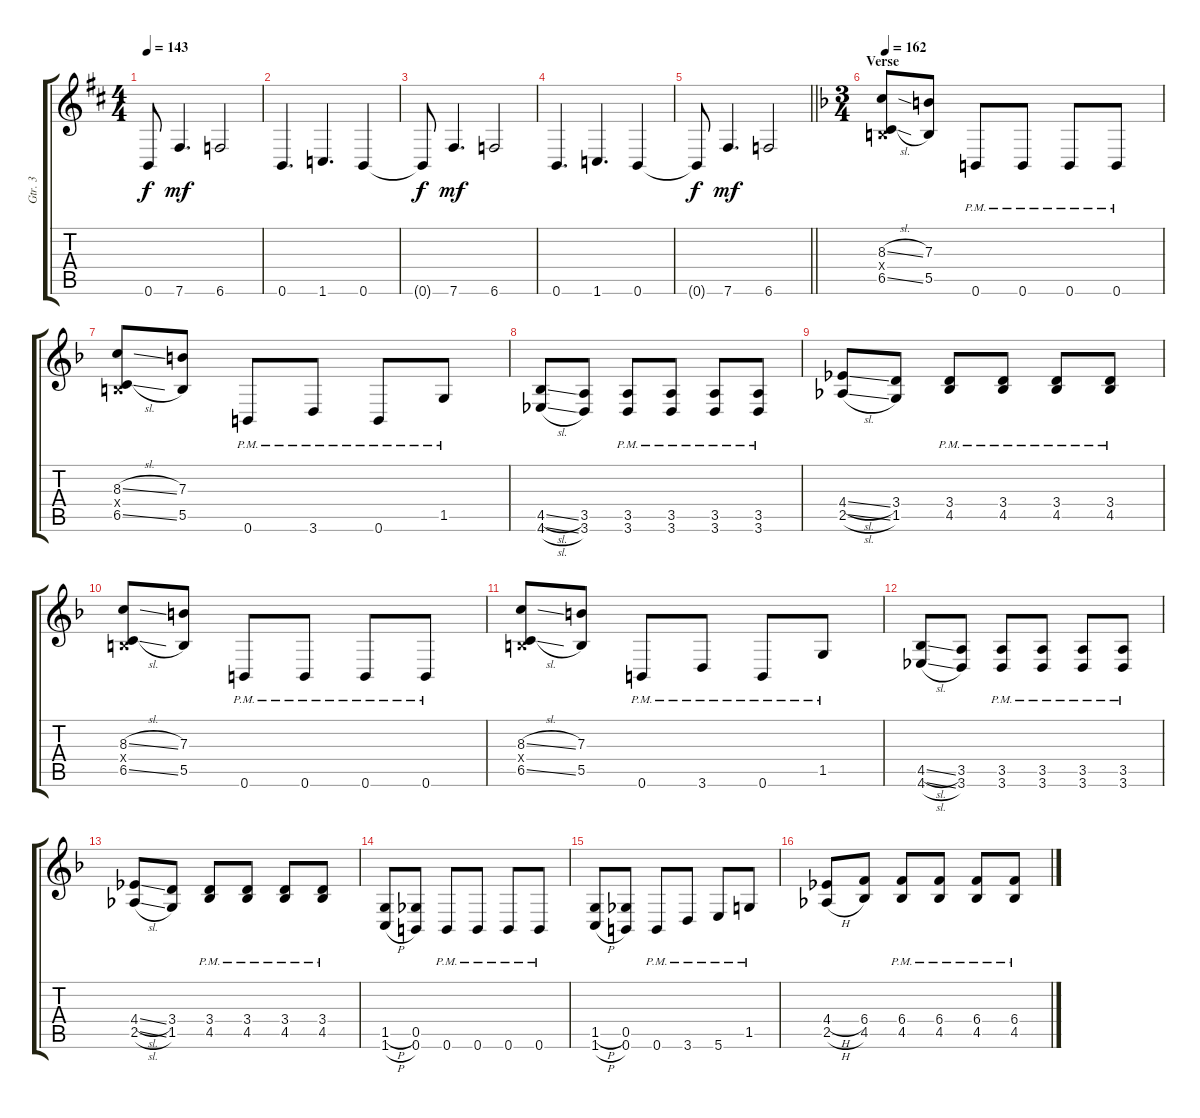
\track ("Gtr. 3" "Gtr. 3") {instrument distortionguitar}
\staff {score tabs}
\tuning (Db4 Ab3 E3 B2 Gb2 B1) {hide}
\ts (4 4)
\tempo 143
\clef g2
\ks bminor
0.6{t}.8{dy f} 7.6.4{d dy mf} 6.6.2 |
0.6.4{d} 1.6.4{d} 0.6.4 |
0.6{t}.8{dy f} 7.6.4{d dy mf} 6.6.2 |
0.6.4{d} 1.6.4{d} 0.6.4 |
\barLineRight lightlight
0.6{t}.8{dy f} 7.6.4{d dy mf} 6.6.2 |
\ts (3 4)
\section ("" "Verse")
\tempo 162
\ks dminor
(8.3{sl} 0.4{x} 6.5{sl}).8 (7.3 5.5).8 0.6{pm}.8 0.6{pm}.8 0.6{pm}.8 0.6{pm}.8 |
(8.3{sl} 0.4{x} 6.5{sl}).8 (7.3 5.5).8 0.6{pm}.8 3.6{pm}.8 0.6{pm}.8 1.5{pm}.8 |
(4.5{sl} 4.6{sl}).8 (3.5 3.6).8 (3.5{pm} 3.6{pm}).8 (3.5{pm} 3.6{pm}).8 (3.5{pm} 3.6{pm}).8 (3.5{pm} 3.6{pm}).8 |
(4.4{sl} 2.5{sl}).8 (3.4 1.5).8 (3.4{pm} 4.5{pm}).8 (3.4{pm} 4.5{pm}).8 (3.4{pm} 4.5{pm}).8 (3.4{pm} 4.5{pm}).8 |
(8.3{sl} 0.4{x} 6.5{sl}).8 (7.3 5.5).8 0.6{pm}.8 0.6{pm}.8 0.6{pm}.8 0.6{pm}.8 |
(8.3{sl} 0.4{x} 6.5{sl}).8 (7.3 5.5).8 0.6{pm}.8 3.6{pm}.8 0.6{pm}.8 1.5{pm}.8 |
(4.5{sl} 4.6{sl}).8 (3.5 3.6).8 (3.5{pm} 3.6{pm}).8 (3.5{pm} 3.6{pm}).8 (3.5{pm} 3.6{pm}).8 (3.5{pm} 3.6{pm}).8 |
(4.4{sl} 2.5{sl}).8 (3.4 1.5).8 (3.4{pm} 4.5{pm}).8 (3.4{pm} 4.5{pm}).8 (3.4{pm} 4.5{pm}).8 (3.4{pm} 4.5{pm}).8 |
(1.5{h} 1.6{h}).8 (0.5 0.6).8 0.6{pm}.8 0.6{pm}.8 0.6{pm}.8 0.6{pm}.8 |
(1.5{h} 1.6{h}).8 (0.5 0.6).8 0.6{pm}.8 3.6{pm}.8 5.6{pm}.8 1.5{pm}.8 |
(4.4{h} 2.5{h}).8 (6.4 4.5).8 (6.4{pm} 4.5{pm}).8 (6.4{pm} 4.5{pm}).8 (6.4{pm} 4.5{pm}).8 (6.4{pm} 4.5{pm}).8
